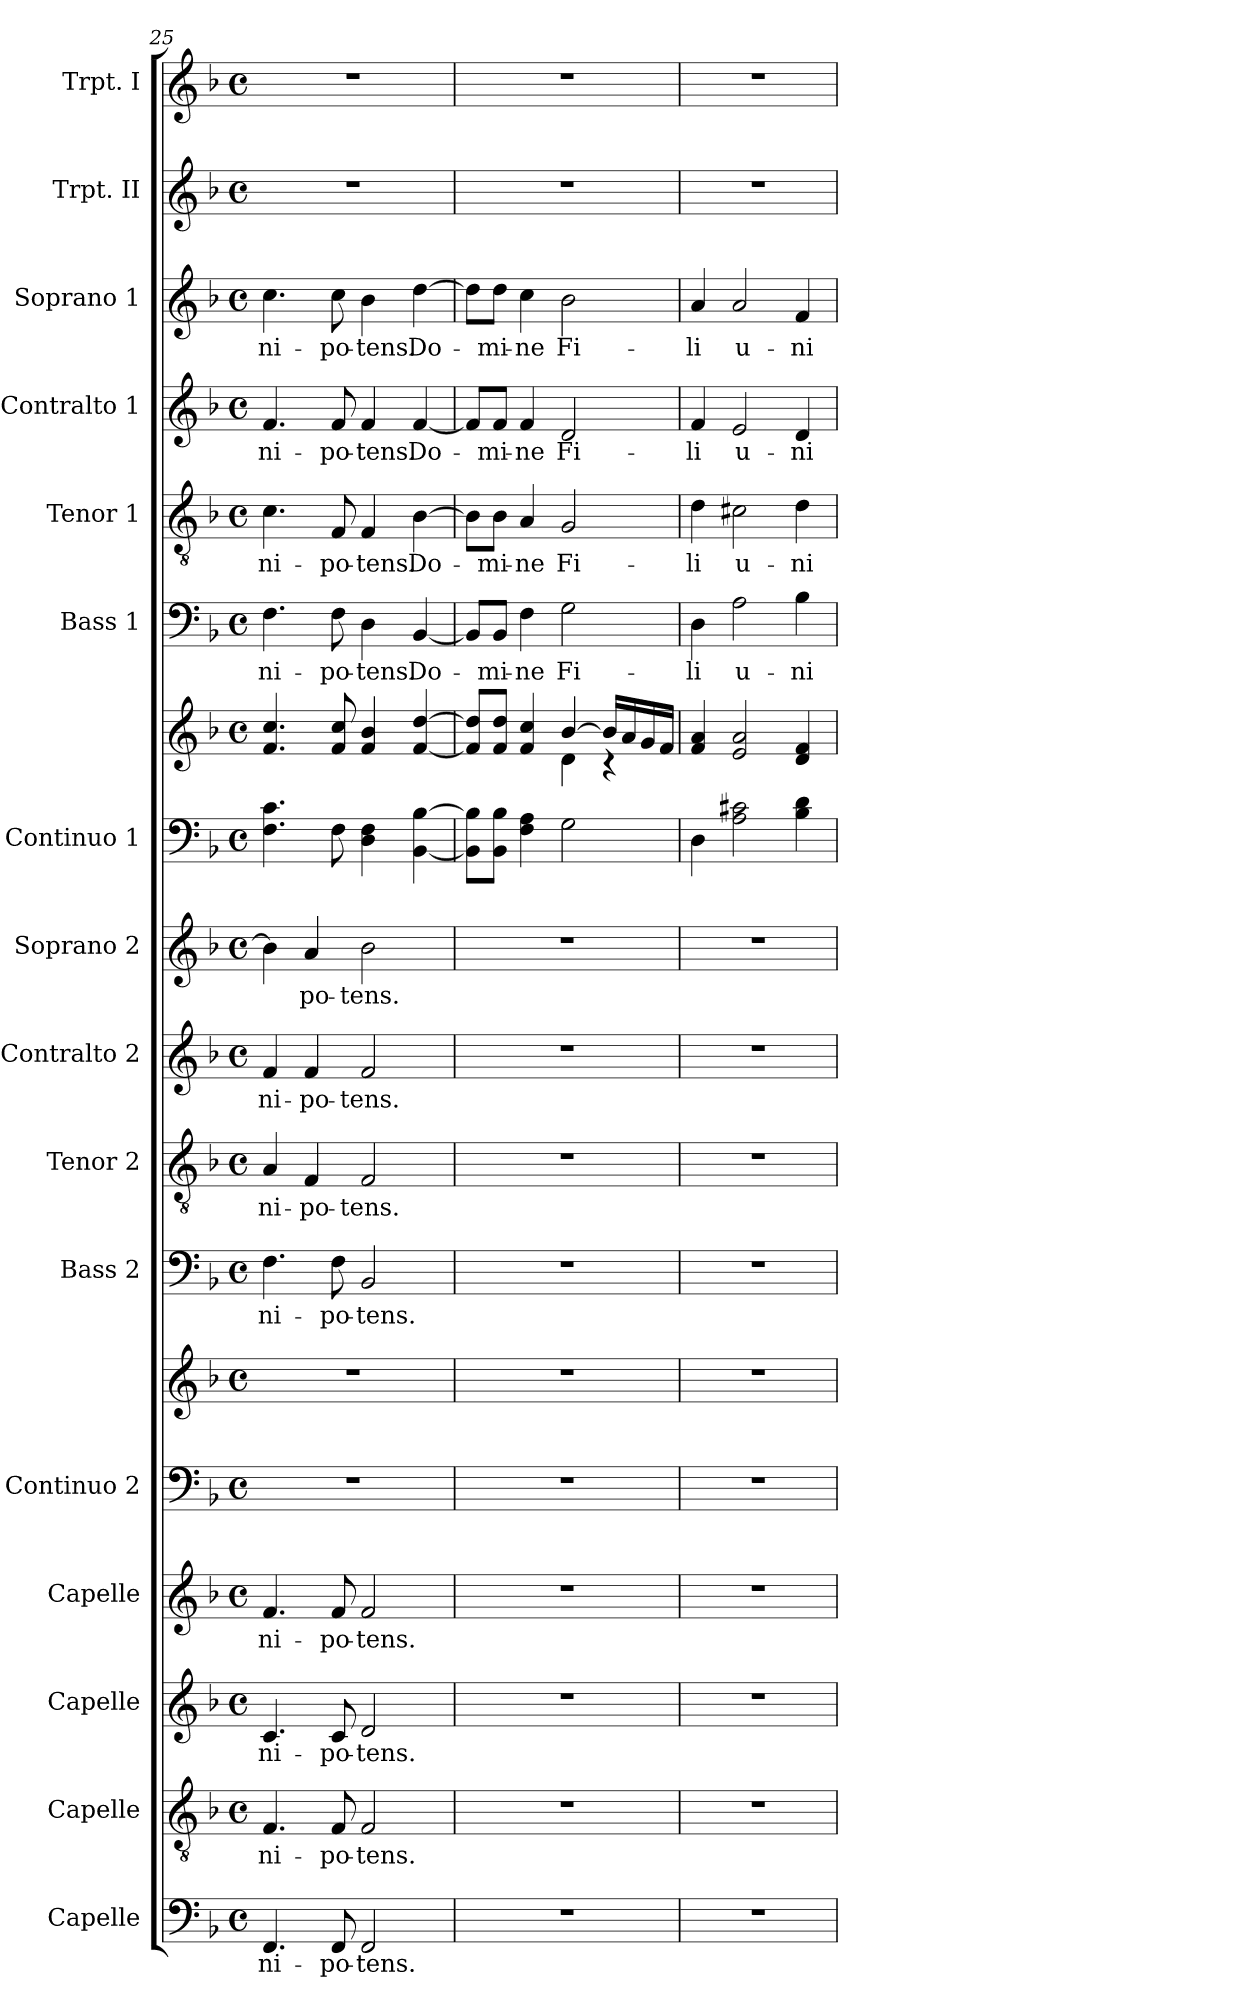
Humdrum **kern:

**kern	**text	**kern	**text	**kern	**text	**kern	**text	**kern	**kern	**kern	**text	**kern	**text	**kern	**text	**kern	**text	**kern	**kern	**kern	**text	**kern	**text	**kern	**text	**kern	**text	**kern	**kern
*part16	*part16	*part15	*part15	*part14	*part14	*part13	*part13	*part12	*part12	*part11	*part11	*part10	*part10	*part9	*part9	*part8	*part8	*part7	*part7	*part6	*part6	*part5	*part5	*part4	*part4	*part3	*part3	*part2	*part1
*staff18	*staff18	*staff17	*staff17	*staff16	*staff16	*staff15	*staff15	*staff14	*staff13	*staff12	*staff12	*staff11	*staff11	*staff10	*staff10	*staff9	*staff9	*staff8	*staff7	*staff6	*staff6	*staff5	*staff5	*staff4	*staff4	*staff3	*staff3	*staff2	*staff1
*I"Capelle	*	*I"Capelle	*	*I"Capelle	*	*I"Capelle	*	*I"Continuo 2	*	*I"Bass 2	*	*I"Tenor 2	*	*I"Contralto 2	*	*I"Soprano 2	*	*I"Continuo 1	*	*I"Bass 1	*	*I"Tenor 1	*	*I"Contralto 1	*	*I"Soprano 1	*	*I"Trpt. II	*I"Trpt. I
*	*	*I'Capelle	*	*I'Capelle	*	*I'Capelle	*	*I'Cont. 2	*	*I'B 3	*	*I'T 2	*	*I'CA 2	*	*I'Sop.2	*	*	*	*I'B 1	*	*I'T 1	*	*I'CAlt. 1	*	*I'Sop. 1	*	*I'Trpt. II	*I'Trpt. I
*clefF4	*	*clefGv2	*	*clefG2	*	*clefG2	*	*clefF4	*clefG2	*clefF4	*	*clefGv2	*	*clefG2	*	*clefG2	*	*clefF4	*clefG2	*clefF4	*	*clefGv2	*	*clefG2	*	*clefG2	*	*clefG2	*clefG2
*k[b-]	*	*k[b-]	*	*k[b-]	*	*k[b-]	*	*k[b-]	*k[b-]	*k[b-]	*	*k[b-]	*	*k[b-]	*	*k[b-]	*	*k[b-]	*k[b-]	*k[b-]	*	*k[b-]	*	*k[b-]	*	*k[b-]	*	*k[b-]	*k[b-]
*F:	*	*F:	*	*F:	*	*F:	*	*F:	*F:	*F:	*	*F:	*	*F:	*	*F:	*	*F:	*F:	*F:	*	*F:	*	*F:	*	*F:	*	*F:	*F:
*M4/4	*	*M4/4	*	*M4/4	*	*M4/4	*	*M4/4	*M4/4	*M4/4	*	*M4/4	*	*M4/4	*	*M4/4	*	*M4/4	*M4/4	*M4/4	*	*M4/4	*	*M4/4	*	*M4/4	*	*M4/4	*M4/4
*met(c)	*	*met(c)	*	*met(c)	*	*met(c)	*	*met(c)	*met(c)	*met(c)	*	*met(c)	*	*met(c)	*	*met(c)	*	*met(c)	*met(c)	*met(c)	*	*met(c)	*	*met(c)	*	*met(c)	*	*met(c)	*met(c)
=25	=25	=25	=25	=25	=25	=25	=25	=25	=25	=25	=25	=25	=25	=25	=25	=25	=25	=25	=25	=25	=25	=25	=25	=25	=25	=25	=25	=25	=25
4.FF/	-ni-	4.F/	-ni-	4.c/	-ni-	4.f/	-ni-	1r	1r	4.F\	-ni-	4A/	-ni-	4f/	-ni-	4b-\]	.	4.F\ 4.c\	4.f/ 4.cc/	4.F\	-ni-	4.c\	-ni-	4.f/	-ni-	4.cc\	-ni-	1r	1r
.	.	.	.	.	.	.	.	.	.	.	.	4F/	-po-	4f/	-po-	4a/	-po-	.	.	.	.	.	.	.	.	.	.	.	.
8FF/	-po-	8F/	-po-	8c/	-po-	8f/	-po-	.	.	8F\	-po-	.	.	.	.	.	.	8F\	8f/ 8cc/	8F\	-po-	8F/	-po-	8f/	-po-	8cc\	-po-	.	.
2FF/	-tens.	2F/	-tens.	2d/	-tens.	2f/	-tens.	.	.	2BB-/	-tens.	2F/	-tens.	2f/	-tens.	2b-\	-tens.	4D\ 4F\	4f/ 4b-/	4D\	-tens.	4F/	-tens.	4f/	-tens.	4b-\	-tens.	.	.
.	.	.	.	.	.	.	.	.	.	.	.	.	.	.	.	.	.	[4BB-\ [4B-\	[4f/ [4dd/	[4BB-/	Do-	[4B-\	Do-	[4f/	Do-	[4dd\	Do-	.	.
=26	=26	=26	=26	=26	=26	=26	=26	=26	=26	=26	=26	=26	=26	=26	=26	=26	=26	=26	=26	=26	=26	=26	=26	=26	=26	=26	=26	=26	=26
*	*	*	*	*	*	*	*	*	*	*	*	*	*	*	*	*	*	*	*^	*	*	*	*	*	*	*	*	*	*
1r	.	1r	.	1r	.	1r	.	1r	1r	1r	.	1r	.	1r	.	1r	.	8BB-\] 8B-\]L	8f/] 8dd/]L	2ryy	8BB-/L]	.	8B-\L]	.	8f/L]	.	8dd\L]	.	1r	1r
.	.	.	.	.	.	.	.	.	.	.	.	.	.	.	.	.	.	8BB-\ 8B-\J	8f/ 8dd/J	.	8BB-/J	-mi-	8B-\J	-mi-	8f/J	-mi-	8dd\J	-mi-	.	.
.	.	.	.	.	.	.	.	.	.	.	.	.	.	.	.	.	.	4F\ 4A\	4f/ 4cc/	.	4F\	-ne	4A/	-ne	4f/	-ne	4cc\	-ne	.	.
.	.	.	.	.	.	.	.	.	.	.	.	.	.	.	.	.	.	2G\	[>4b-/	4d\	2G\	Fi-	2G/	Fi-	2d/	Fi-	2b-\	Fi-	.	.
.	.	.	.	.	.	.	.	.	.	.	.	.	.	.	.	.	.	.	16b-/LL]	4rc	.	.	.	.	.	.	.	.	.	.
.	.	.	.	.	.	.	.	.	.	.	.	.	.	.	.	.	.	.	16a/	.	.	.	.	.	.	.	.	.	.	.
.	.	.	.	.	.	.	.	.	.	.	.	.	.	.	.	.	.	.	16g/	.	.	.	.	.	.	.	.	.	.	.
.	.	.	.	.	.	.	.	.	.	.	.	.	.	.	.	.	.	.	16f/JJ	.	.	.	.	.	.	.	.	.	.	.
*	*	*	*	*	*	*	*	*	*	*	*	*	*	*	*	*	*	*	*v	*v	*	*	*	*	*	*	*	*	*	*
=27	=27	=27	=27	=27	=27	=27	=27	=27	=27	=27	=27	=27	=27	=27	=27	=27	=27	=27	=27	=27	=27	=27	=27	=27	=27	=27	=27	=27	=27
1r	.	1r	.	1r	.	1r	.	1r	1r	1r	.	1r	.	1r	.	1r	.	4D\	4f/ 4a/	4D\	-li	4d\	-li	4f/	-li	4a/	-li	1r	1r
.	.	.	.	.	.	.	.	.	.	.	.	.	.	.	.	.	.	2A\ 2c#X\	2e/ 2a/	2A\	u-	2c#X\	u-	2e/	u-	2a/	u-	.	.
.	.	.	.	.	.	.	.	.	.	.	.	.	.	.	.	.	.	4B-\ 4d\	4d/ 4f/	4B-\	-ni-	4d\	-ni-	4d/	-ni-	4f/	-ni-	.	.
=	=	=	=	=	=	=	=	=	=	=	=	=	=	=	=	=	=	=	=	=	=	=	=	=	=	=	=	=	=
*-	*-	*-	*-	*-	*-	*-	*-	*-	*-	*-	*-	*-	*-	*-	*-	*-	*-	*-	*-	*-	*-	*-	*-	*-	*-	*-	*-	*-	*-
